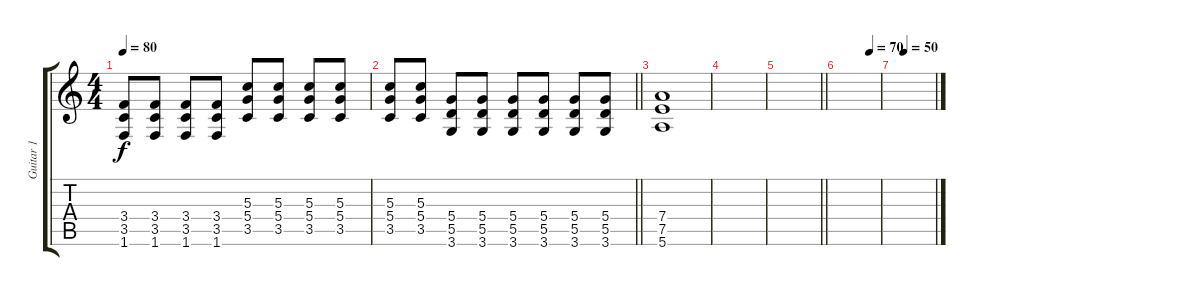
\track ("Guitar 1" "Guitar 1") {instrument distortionguitar}
\staff {score tabs}
\tuning (E4 B3 G3 D3 A2 E2) {hide}
\ts (4 4)
\tempo 80
\clef g2
\ks c
(3.4 3.5 1.6).8{dy f} (3.4 3.5 1.6).8 (3.4 3.5 1.6).8 (3.4 3.5 1.6).8 (5.3 5.4 3.5).8 (5.3 5.4 3.5).8 (5.3 5.4 3.5).8 (5.3 5.4 3.5).8 |
\barLineRight lightlight
(5.3 5.4 3.5).8 (5.3 5.4 3.5).8 (5.4 5.5 3.6).8 (5.4 5.5 3.6).8 (5.4 5.5 3.6).8 (5.4 5.5 3.6).8 (5.4 5.5 3.6).8 (5.4 5.5 3.6).8 |
(7.4 7.5 5.6).1 |
|
\barLineRight lightlight
|
\tempo (70 0.75)
|
\tempo (50 0.25)
